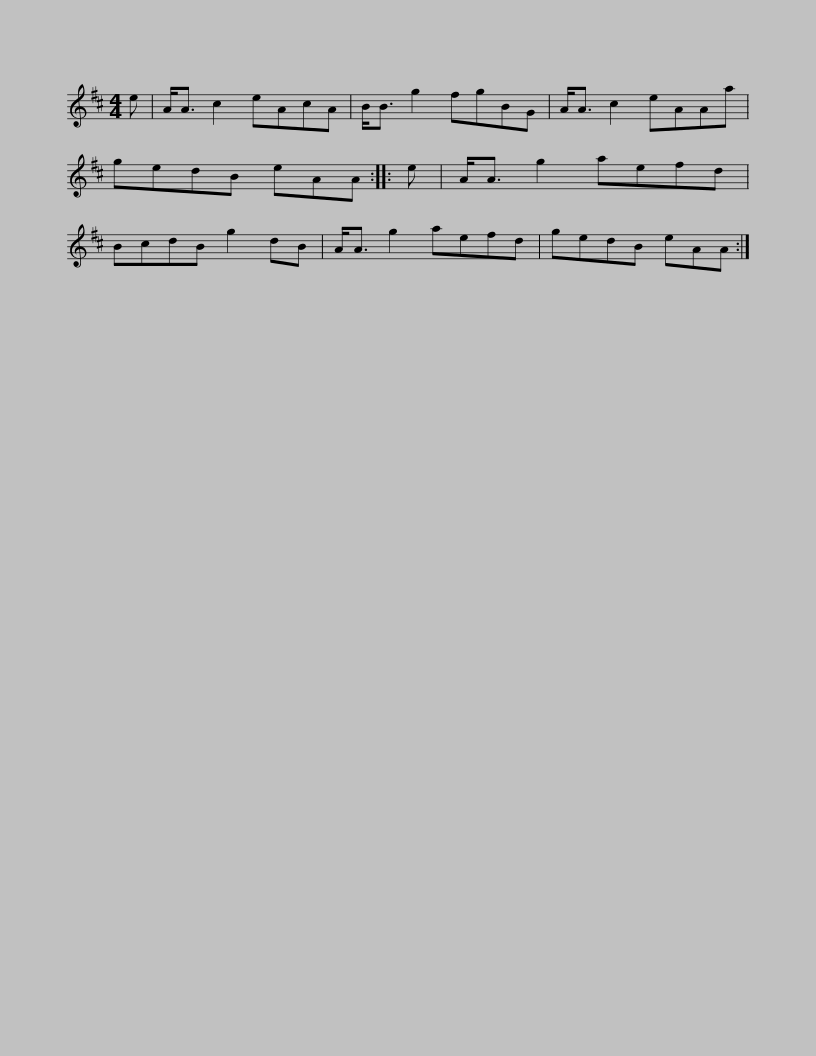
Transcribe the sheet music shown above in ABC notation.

X:1
L:1/8
M:4/4
I:linebreak $
K:D
V:1 treble
V:1
 e | A<A c2 eAcA | B<B g2 fgBG | A<A c2 eAAa | gedB eAA :: %5
 e | A<A g2 aefd |$ BcdB g2 dB | A<A g2 aefd | gedB eAA :| %10
